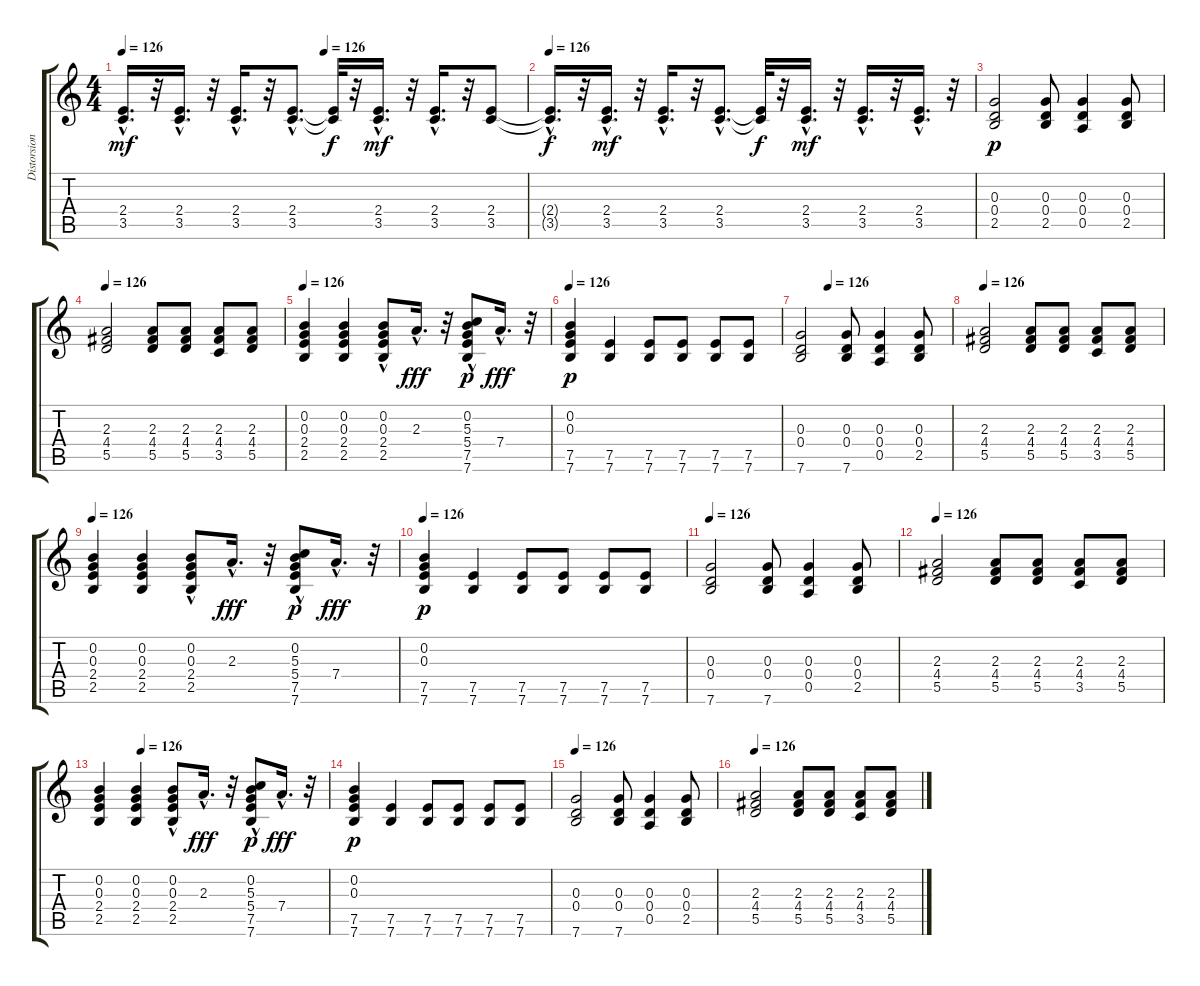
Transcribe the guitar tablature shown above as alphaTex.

\track ("Distorsion" "Distorsion") {instrument distortionguitar}
\staff {score tabs}
\tuning (E4 B3 G3 D3 A2 E2) {hide}
\ts (4 4)
\tempo 126
\tempo (126 0.5)
\clef g2
\ks c
(2.4{hac} 3.5{hac}).16{d dy mf} r.32 (2.4{hac} 3.5{hac}).16{d} r.32 (2.4{hac} 3.5{hac}).16{d} r.32 (2.4{hac} 3.5{hac}).8{d} (2.4{t} 3.5{t}).32{dy f} r.32 (2.4{hac} 3.5{hac}).16{d dy mf} r.32 (2.4{hac} 3.5{hac}).16{d} r.32 (2.4 3.5).8 |
\tempo 126
(2.4{hac t} 3.5{hac t}).16{d dy f} r.32 (2.4{hac} 3.5{hac}).16{d dy mf} r.32 (2.4{hac} 3.5{hac}).16{d} r.32 (2.4{hac} 3.5{hac}).8{d} (2.4{t} 3.5{t}).32{dy f} r.32 (2.4{hac} 3.5{hac}).16{d dy mf} r.32 (2.4{hac} 3.5{hac}).16{d} r.32 (2.4{hac} 3.5{hac}).16{d} r.32 |
(0.3 0.4 2.5).2{dy p} (0.3 0.4 2.5).8 (0.3 0.4 0.5).4 (0.3 0.4 2.5).8 |
\tempo 126
(2.3 4.4 5.5).2 (2.3 4.4 5.5).8 (2.3 4.4 5.5).8 (2.3 4.4 3.5).8 (2.3 4.4 5.5).8 |
\tempo 126
(0.2 0.3 2.4 2.5).4 (0.2 0.3 2.4 2.5).4 (0.2 0.3{hac} 2.4 2.5).8 2.3{hac}.16{d dy fff} r.32 (0.2 5.3{hac} 5.4 7.5 7.6).8{dy p} 7.4{hac}.16{d dy fff} r.32 |
\tempo 126
(0.2 0.3 7.5 7.6).4{dy p} (7.5 7.6).4 (7.5 7.6).8 (7.5 7.6).8 (7.5 7.6).8 (7.5 7.6).8 |
\tempo (126 0.1875)
(0.3 0.4 7.6).2 (0.3 0.4 7.6).8 (0.3 0.4 0.5).4 (0.3 0.4 2.5).8 |
\tempo 126
(2.3 4.4 5.5).2 (2.3 4.4 5.5).8 (2.3 4.4 5.5).8 (2.3 4.4 3.5).8 (2.3 4.4 5.5).8 |
\tempo 126
(0.2 0.3 2.4 2.5).4 (0.2 0.3 2.4 2.5).4 (0.2 0.3{hac} 2.4 2.5).8 2.3{hac}.16{d dy fff} r.32 (0.2 5.3{hac} 5.4 7.5 7.6).8{dy p} 7.4{hac}.16{d dy fff} r.32 |
\tempo 126
(0.2 0.3 7.5 7.6).4{dy p} (7.5 7.6).4 (7.5 7.6).8 (7.5 7.6).8 (7.5 7.6).8 (7.5 7.6).8 |
\tempo 126
(0.3 0.4 7.6).2 (0.3 0.4 7.6).8 (0.3 0.4 0.5).4 (0.3 0.4 2.5).8 |
\tempo 126
(2.3 4.4 5.5).2 (2.3 4.4 5.5).8 (2.3 4.4 5.5).8 (2.3 4.4 3.5).8 (2.3 4.4 5.5).8 |
\tempo (126 0.1875)
(0.2 0.3 2.4 2.5).4 (0.2 0.3 2.4 2.5).4 (0.2 0.3{hac} 2.4 2.5).8 2.3{hac}.16{d dy fff} r.32 (0.2 5.3{hac} 5.4 7.5 7.6).8{dy p} 7.4{hac}.16{d dy fff} r.32 |
(0.2 0.3 7.5 7.6).4{dy p} (7.5 7.6).4 (7.5 7.6).8 (7.5 7.6).8 (7.5 7.6).8 (7.5 7.6).8 |
\tempo 126
(0.3 0.4 7.6).2 (0.3 0.4 7.6).8 (0.3 0.4 0.5).4 (0.3 0.4 2.5).8 |
\tempo 126
(2.3 4.4 5.5).2 (2.3 4.4 5.5).8 (2.3 4.4 5.5).8 (2.3 4.4 3.5).8 (2.3 4.4 5.5).8
